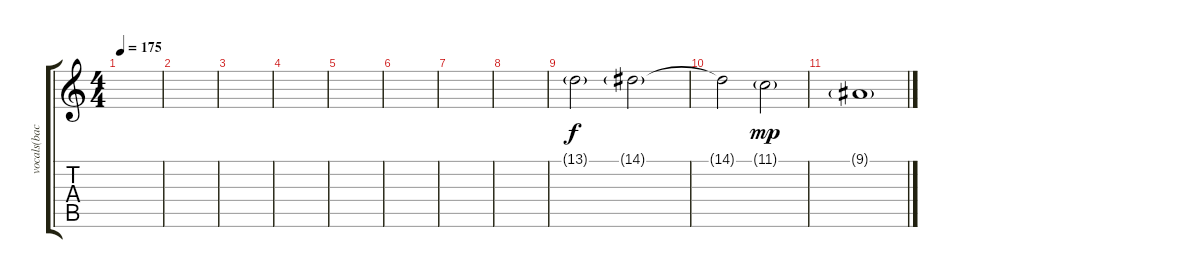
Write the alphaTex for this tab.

\track ("vocals(backup)" "vocals(bac") {instrument lead2sawtooth}
\staff {score tabs}
\tuning (Db4 Ab3 E3 B2 Gb2 B1) {hide}
\ts (4 4)
\tempo 175
\clef g2
\ks c
|
|
|
|
|
|
|
|
13.1{g}.2 14.1{g}.2 |
14.1{t}.2{dy f} 11.1{g}.2{dy mp} |
9.1{g}.1
